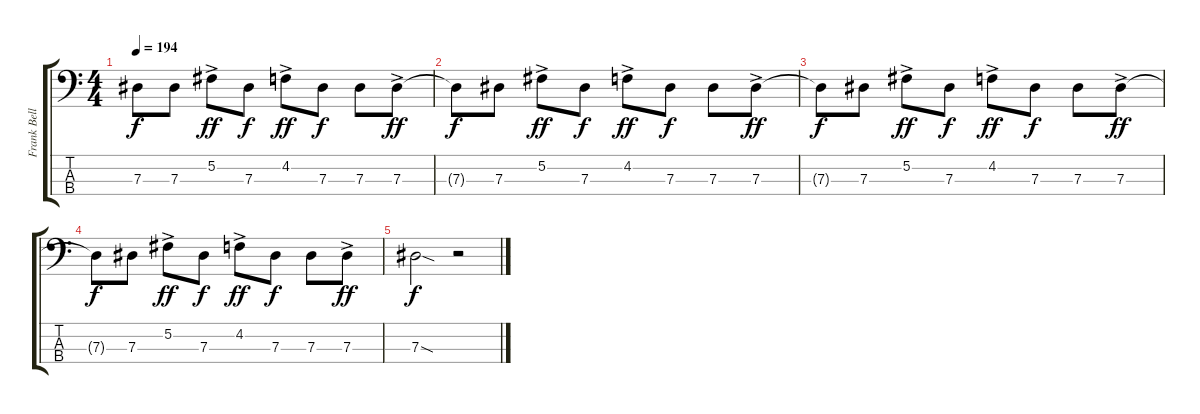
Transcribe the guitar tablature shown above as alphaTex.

\track ("Frank Bello" "Frank Bell") {instrument electricbassfinger}
\staff {score tabs}
\tuning (Gb2 Db2 Ab1 Eb1) {hide}
\ts (4 4)
\tempo 194
\clef f4
\ks c
7.3{t}.8{dy f} 7.3.8 5.2{ac}.8{dy ff} 7.3.8{dy f} 4.2{ac}.8{dy ff} 7.3.8{dy f} 7.3.8 7.3{ac}.8{dy ff} |
7.3{t}.8{dy f} 7.3.8 5.2{ac}.8{dy ff} 7.3.8{dy f} 4.2{ac}.8{dy ff} 7.3.8{dy f} 7.3.8 7.3{ac}.8{dy ff} |
7.3{t}.8{dy f} 7.3.8 5.2{ac}.8{dy ff} 7.3.8{dy f} 4.2{ac}.8{dy ff} 7.3.8{dy f} 7.3.8 7.3{ac}.8{dy ff} |
7.3{t}.8{dy f} 7.3.8 5.2{ac}.8{dy ff} 7.3.8{dy f} 4.2{ac}.8{dy ff} 7.3.8{dy f} 7.3.8 7.3{ac}.8{dy ff} |
7.3{sod}.2{dy f} r.2
